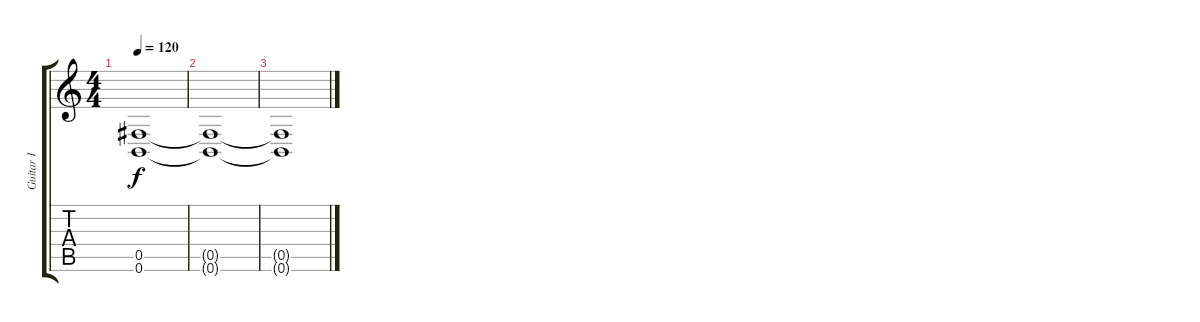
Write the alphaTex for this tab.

\track ("Guitar I" "Guitar I") {instrument distortionguitar}
\staff {score tabs}
\tuning (Db4 Ab4 E3 B2 Gb2 B1) {hide}
\ts (4 4)
\tempo 120
\clef g2
\ks c
(0.5{t} 0.6{t}).1{dy f} |
(0.5{t} 0.6{t}).1 |
(0.5{t} 0.6{t}).1
